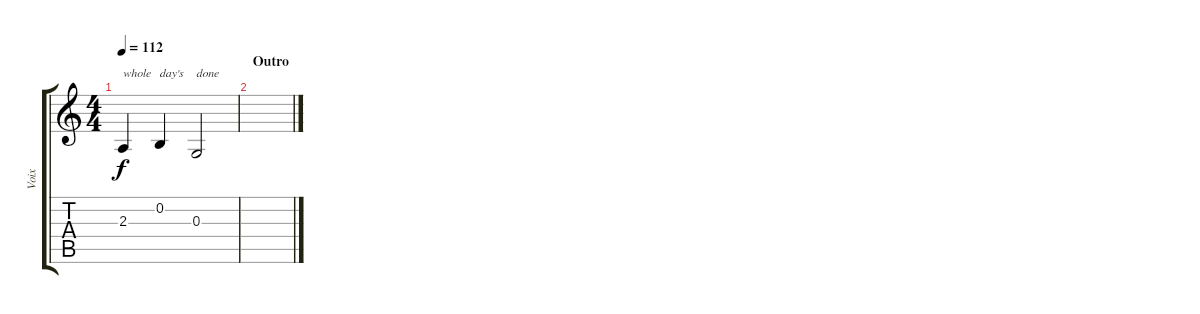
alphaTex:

\track ("Voix" "Voix") {instrument clarinet}
\staff {score tabs}
\tuning (E4 B3 G3 D3 A2 E2) {hide}
\ts (4 4)
\tempo 112
\clef g2
\ks c
2.3.4{txt "whole" dy f} 0.2.4{txt "day's"} 0.3.2{txt "done"} |
\section ("" "Outro")
